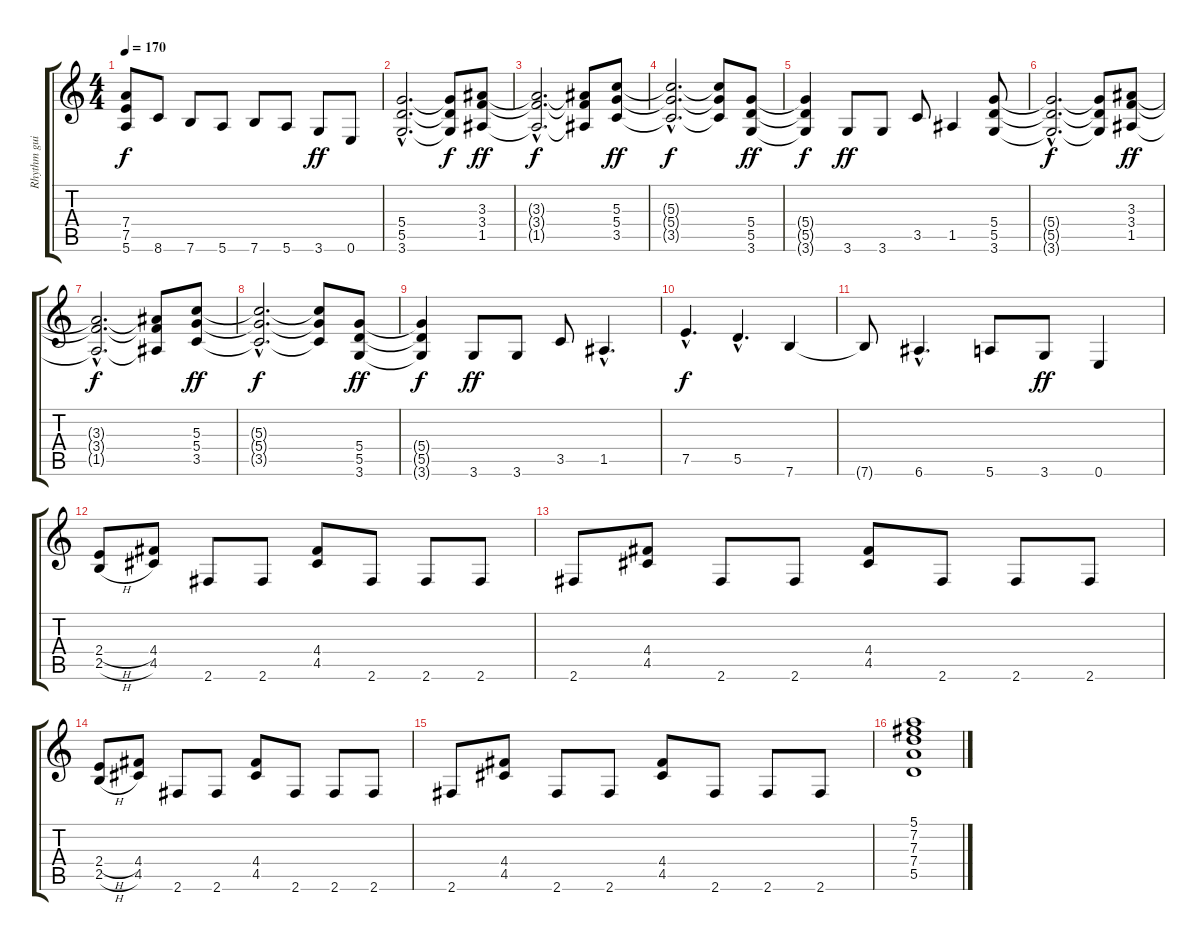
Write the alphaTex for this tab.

\track ("Rhythm guitar" "Rhythm gui") {instrument overdrivenguitar}
\staff {score tabs}
\tuning (E4 B3 G3 D3 A2 E2) {hide}
\ts (4 4)
\tempo 170
\clef g2
\ks c
(7.4{t} 7.5{t} 5.6{t}).8{dy f} 8.6.8 7.6.8 5.6.8 7.6.8 5.6.8 3.6.8{dy ff} 0.6.8 |
(5.4{hac} 5.5{hac} 3.6{hac}).2{d} (5.4{t} 5.5{t} 3.6{t}).8{dy f} (3.3 3.4 1.5).8{dy ff} |
(3.3{hac t} 3.4{hac t} 1.5{hac t}).2{d dy f} (3.3{t} 3.4{t} 1.5{t}).8 (5.3 5.4 3.5).8{dy ff} |
(5.3{hac t} 5.4{hac t} 3.5{hac t}).2{d dy f} (5.3{t} 5.4{t} 3.5{t}).8 (5.4 5.5 3.6).8{dy ff} |
(5.4{t} 5.5{t} 3.6{t}).4{dy f} 3.6.8{dy ff} 3.6.8 3.5.8 1.5.4 (5.4 5.5 3.6).8 |
(5.4{hac t} 5.5{hac t} 3.6{hac t}).2{d dy f} (5.4{t} 5.5{t} 3.6{t}).8 (3.3 3.4 1.5).8{dy ff} |
(3.3{hac t} 3.4{hac t} 1.5{hac t}).2{d dy f} (3.3{t} 3.4{t} 1.5{t}).8 (5.3 5.4 3.5).8{dy ff} |
(5.3{hac t} 5.4{hac t} 3.5{hac t}).2{d dy f} (5.3{t} 5.4{t} 3.5{t}).8 (5.4 5.5 3.6).8{dy ff} |
(5.4{t} 5.5{t} 3.6{t}).4{dy f} 3.6.8{dy ff} 3.6.8 3.5.8 1.5{hac}.4{d} |
7.5{hac}.4{d dy f} 5.5{hac}.4{d} 7.6.4 |
7.6{t}.8 6.6{hac}.4{d} 5.6.8 3.6.8{dy ff} 0.6.4 |
(2.4{h} 2.5{h}).8 (4.4 4.5).8 2.6.8 2.6.8 (4.4 4.5).8 2.6.8 2.6.8 2.6.8 |
2.6.8 (4.4 4.5).8 2.6.8 2.6.8 (4.4 4.5).8 2.6.8 2.6.8 2.6.8 |
(2.4{h} 2.5{h}).8 (4.4 4.5).8 2.6.8 2.6.8 (4.4 4.5).8 2.6.8 2.6.8 2.6.8 |
2.6.8 (4.4 4.5).8 2.6.8 2.6.8 (4.4 4.5).8 2.6.8 2.6.8 2.6.8 |
(5.1 7.2 7.3 7.4 5.5).1
